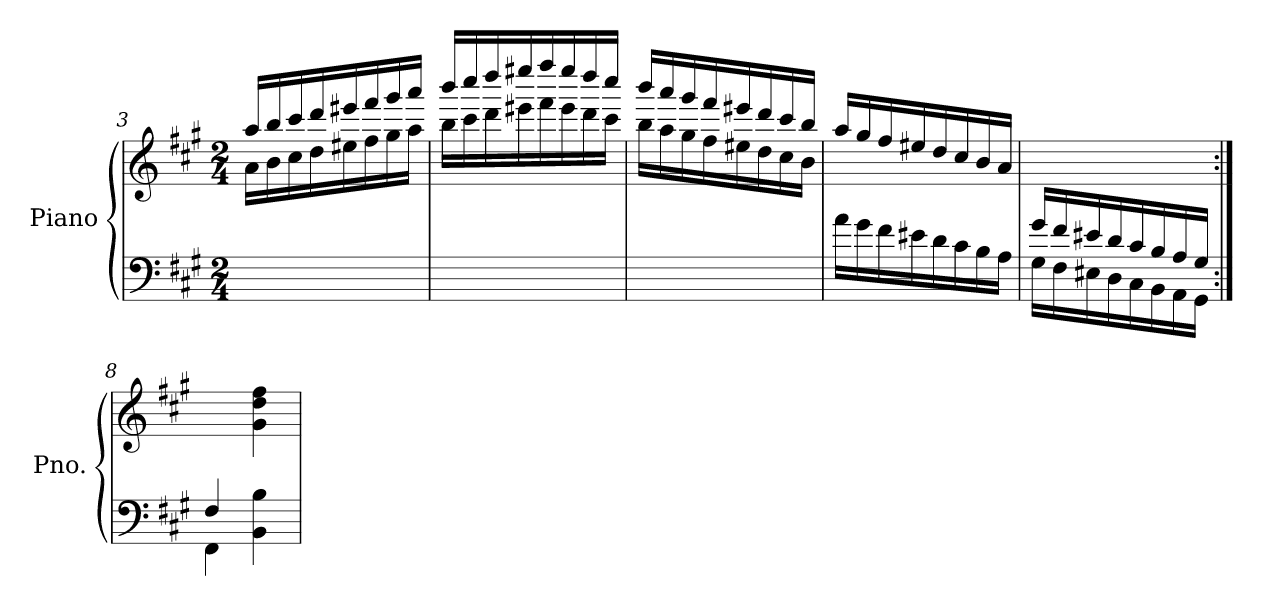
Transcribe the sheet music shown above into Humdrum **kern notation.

**kern	**kern
*part1	*part1
*staff2	*staff1
*I"Piano	*
*I'Pno.	*
*clefF4	*clefG2
*k[f#c#g#]	*k[f#c#g#]
*M2/4	*M2/4
=3	=3
*	*^
2ryy	16aa/LL	16a\LL
.	16bb/	16b\
.	16ccc#/	16cc#\
.	16ddd/	16dd\
.	16eee#X/	16ee#X\
.	16fff#/	16ff#\
.	16ggg#/	16gg#\
.	16aaa/JJ	16aa\JJ
=4	=4	=4
2ryy	16bbb/LL	16bb\LL
.	16cccc#/	16ccc#\
.	16dddd/	16ddd\
.	16eeee#X/	16eee#X\
.	16ffff#/	16fff#\
.	16eeee#/	16eee#\
.	16dddd/	16ddd\
.	16cccc#/JJ	16ccc#\JJ
!!LO:LB:g=z	!!
=5	=5	=5
2ryy	16bbb/LL	16bb\LL
.	16aaa/	16aa\
.	16ggg#/	16gg#\
.	16fff#/	16ff#\
.	16eee#X/	16ee#X\
.	16ddd/	16dd\
.	16ccc#/	16cc#\
.	16bb/JJ	16b\JJ
*	*v	*v
=6	=6
16a\LL	16aa/LL
16g#\	16gg#/
16f#\	16ff#/
16e#X\	16ee#X/
16d\	16dd/
16c#\	16cc#/
16B\	16b/
16A\JJ	16a/JJ
=7	=7
*^	*
16g#/LL	16G#\LL	2ryy
16f#/	16F#\	.
16e#X/	16E#X\	.
16d/	16D\	.
16c#/	16C#\	.
16B/	16BB\	.
16A/	16AA\	.
16G#/JJ	16GG#\JJ	.
=8:|!	=8:|!	=8:|!
4F#/	4FF#\	4ryy
4ryy	4BB\ 4B\	4g#\ 4dd\ 4ff#\
*v	*v	*
=	=
*-	*-
